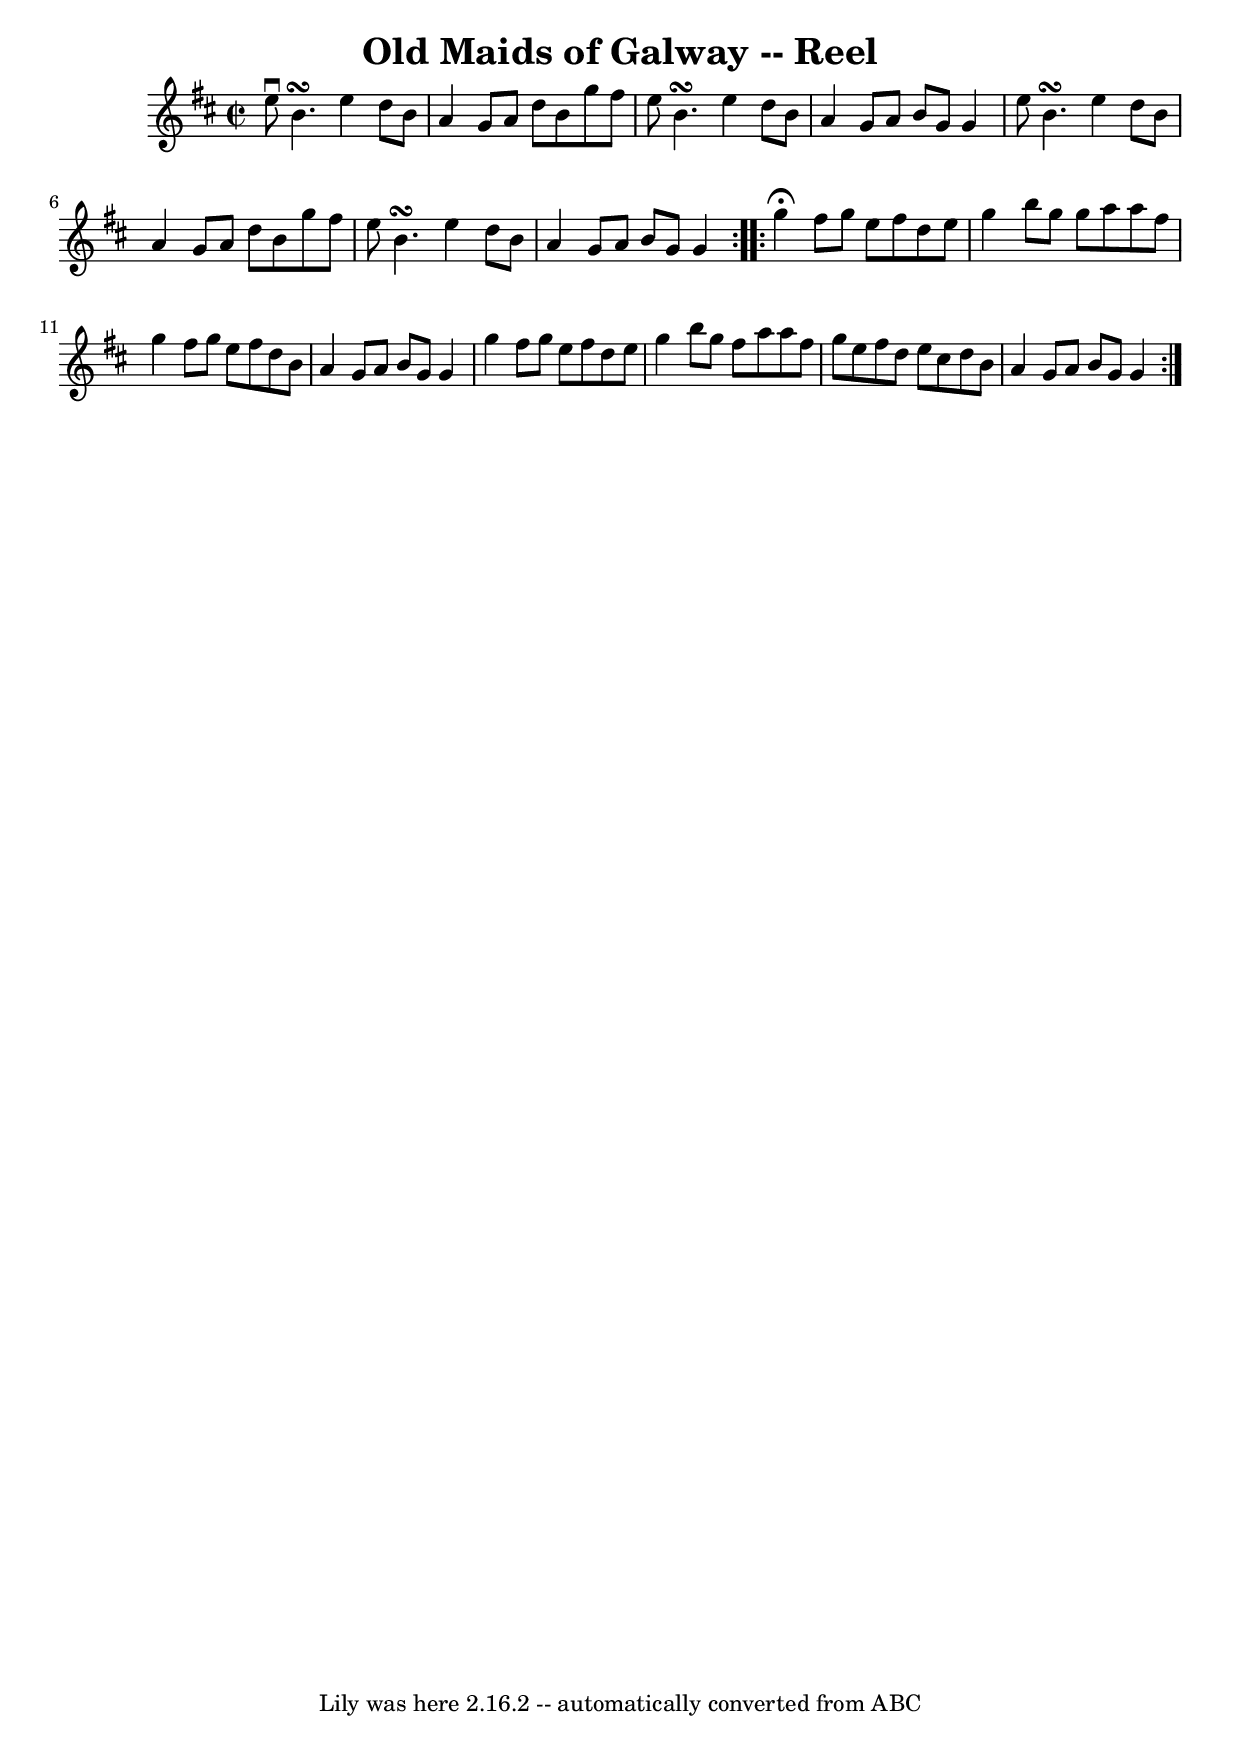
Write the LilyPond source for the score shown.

\version "2.7.40"
\include "Mammoth.ily"
\header {
	%% book = "Ryan's Mammoth Collection"
	crossRefNumber = "1"
	footnotes = ""
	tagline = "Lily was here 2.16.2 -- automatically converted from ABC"
	title = "Old Maids of Galway -- Reel"
}
voicedefault =  {


\repeat volta 2 {
\override Staff.TimeSignature #'style = #'C
 \time 2/2 \key e \dorian e''8^\downbow b'4.\turn e''4 d''8 b'8  
|
 a'4 g'8 a'8 d''8 b'8 g''8 fis''8  |
 e''8  
 b'4.\turn e''4 d''8 b'8  |
 a'4 g'8 a'8 b'8 g'8  
 g'4  |
 e''8 b'4.\turn e''4 d''8 b'8  |
 a'4    
g'8 a'8 d''8 b'8 g''8 fis''8  |
 e''8 b'4.\turn    
e''4 d''8 b'8  |
 a'4 g'8 a'8 b'8 g'8 g'4    
} \repeat volta 2 { g''4^\fermata fis''8 g''8 e''8 fis''8    
d''8 e''8  |
 g''4 b''8 g''8 g''8 a''8 a''8 fis''8 
 |
 g''4 fis''8 g''8 e''8 fis''8 d''8 b'8  |
   
a'4 g'8 a'8 b'8 g'8 g'4  |
 g''4 fis''8 g''8    
e''8 fis''8 d''8 e''8  |
 g''4 b''8 g''8 fis''8    
a''8 a''8 fis''8  |
 g''8 e''8 fis''8 d''8 e''8    
cis''8 d''8 b'8  |
 a'4 g'8 a'8 b'8 g'8 g'4  }   
}

\score{
    <<

	\context Staff="default"
	{
	    \voicedefault 
	}

    >>
	\layout {
	}
	\midi {}
}
